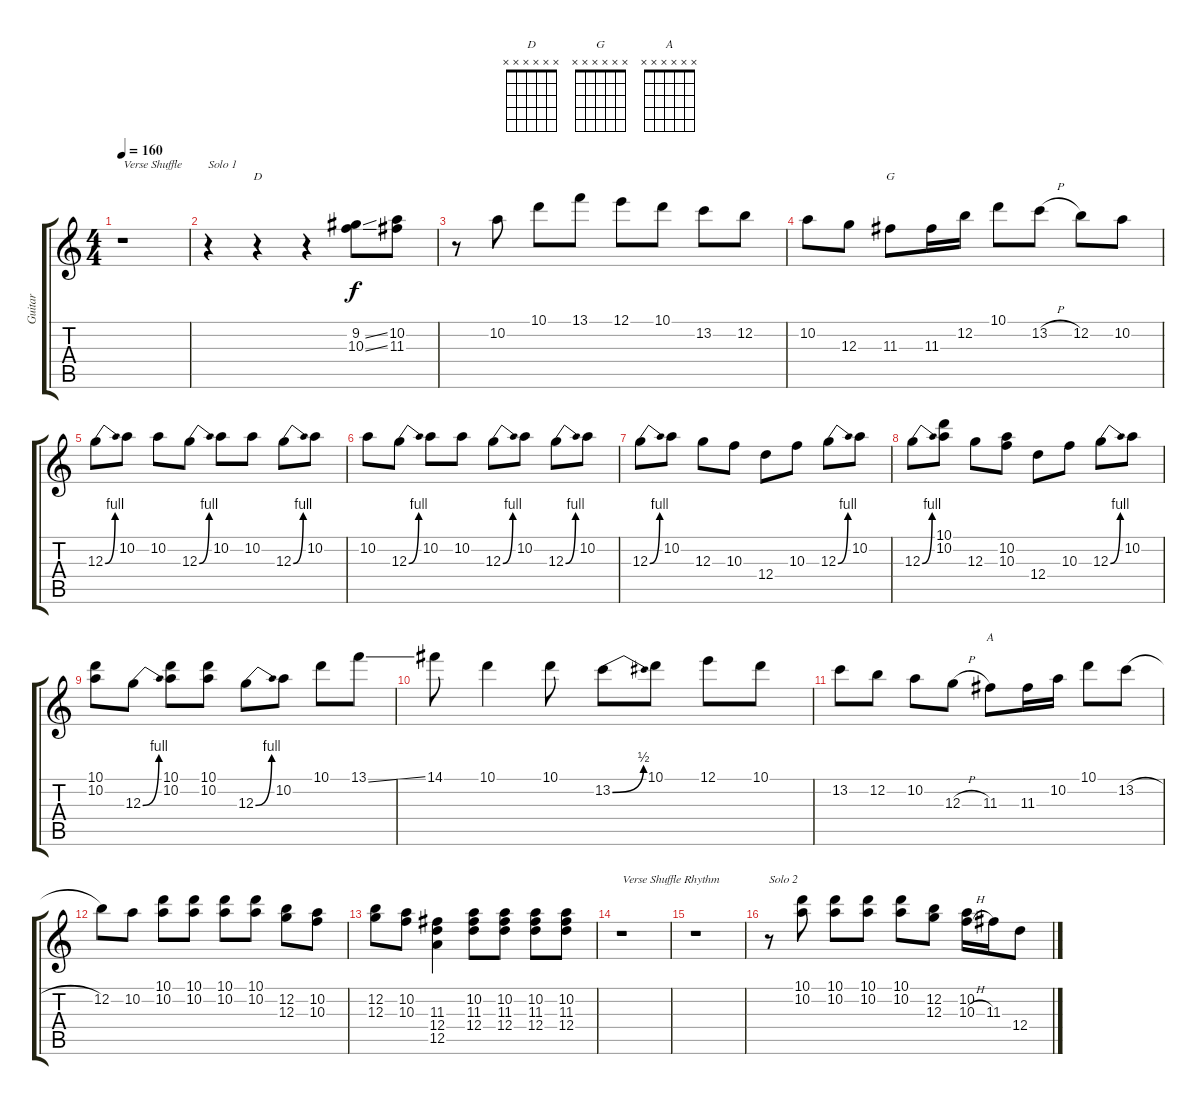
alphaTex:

\track ("Guitar" "Guitar") {instrument electricguitarclean}
\staff {score tabs}
\tuning (E4 B3 G3 D3 A2 E2) {hide}
\chord ("D" x x x x x x) {firstfret 0}
\chord ("G" x x x x x x) {firstfret 0}
\chord ("A" x x x x x x) {firstfret 0}
\ts (4 4)
\tempo 160
\clef g2
\ks c
r.1{txt "Verse Shuffle" dy f instrument electricguitarclean} |
r.4{txt "Solo 1"} r.4{ch "D"} r.4 (9.2{ss} 10.3{ss}).8 (10.2 11.3).8 |
r.8 10.2.8 10.1.8 13.1.8 12.1.8 10.1.8 13.2.8 12.2.8 |
10.2.8 12.3.8 11.3.8{ch "G"} 11.3.16 12.2.16 10.1.8 13.2{h}.8 12.2.8 10.2.8 |
12.3{be (bend 0 0 60 4)}.8 10.2.8 10.2.8 12.3{be (bend 0 0 60 4)}.8 10.2.8 10.2.8 12.3{be (bend 0 0 60 4)}.8 10.2.8 |
10.2.8 12.3{be (bend 0 0 60 4)}.8 10.2.8 10.2.8 12.3{be (bend 0 0 60 4)}.8 10.2.8 12.3{be (bend 0 0 60 4)}.8 10.2.8 |
12.3{be (bend 0 0 60 4)}.8 10.2.8 12.3.8 10.3.8 12.4.8 10.3.8 12.3{be (bend 0 0 60 4)}.8 10.2.8 |
12.3{be (bend 0 0 60 4)}.8 (10.1 10.2).8 12.3.8 (10.2 10.3).8 12.4.8 10.3.8 12.3{be (bend 0 0 60 4)}.8 10.2.8 |
(10.1 10.2).8 12.3{be (bend 0 0 60 4)}.8 (10.1 10.2).8 (10.1 10.2).8 12.3{be (bend 0 0 60 4)}.8 10.2.8 10.1.8 13.1{ss}.8 |
14.1.8 10.1.4 10.1.8 13.2{be (bend 0 0 60 2)}.8 10.1.8 12.1.8 10.1.8 |
13.2.8 12.2.8 10.2.8 12.3{h}.8 11.3.8{ch "A"} 11.3.16 10.2.16 10.1.8 13.2{h}.8 |
12.2.8 10.2.8 (10.1 10.2).8 (10.1 10.2).8 (10.1 10.2).8 (10.1 10.2).8 (12.2 12.3).8 (10.2 10.3).8 |
(12.2 12.3).8 (10.2 10.3).8 (11.3 12.4 12.5).4 (10.2 11.3 12.4).8 (10.2 11.3 12.4).8 (10.2 11.3 12.4).8 (10.2 11.3 12.4).8 |
r.1{txt "Verse Shuffle Rhythm"} |
r.1 |
r.8{txt "Solo 2"} (10.1 10.2).8 (10.1 10.2).8 (10.1 10.2).8 (10.1 10.2).8 (12.2 12.3).8 (10.2 10.3{h}).16 11.3.16 12.4.8
